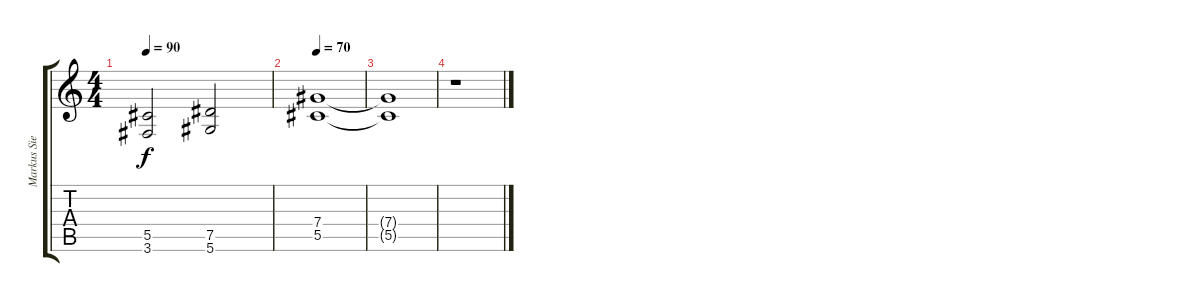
\track ("Markus Siepen" "Markus Sie") {instrument distortionguitar}
\staff {score tabs}
\tuning (Eb4 Bb3 Gb3 Db3 Ab2 Eb2) {hide}
\ts (4 4)
\tempo 90
\clef g2
\ks c
(5.5 3.6).2{dy f} (7.5 5.6).2 |
\tempo 70
(7.4 5.5).1 |
(7.4{t} 5.5{t}).1 |
r.1
